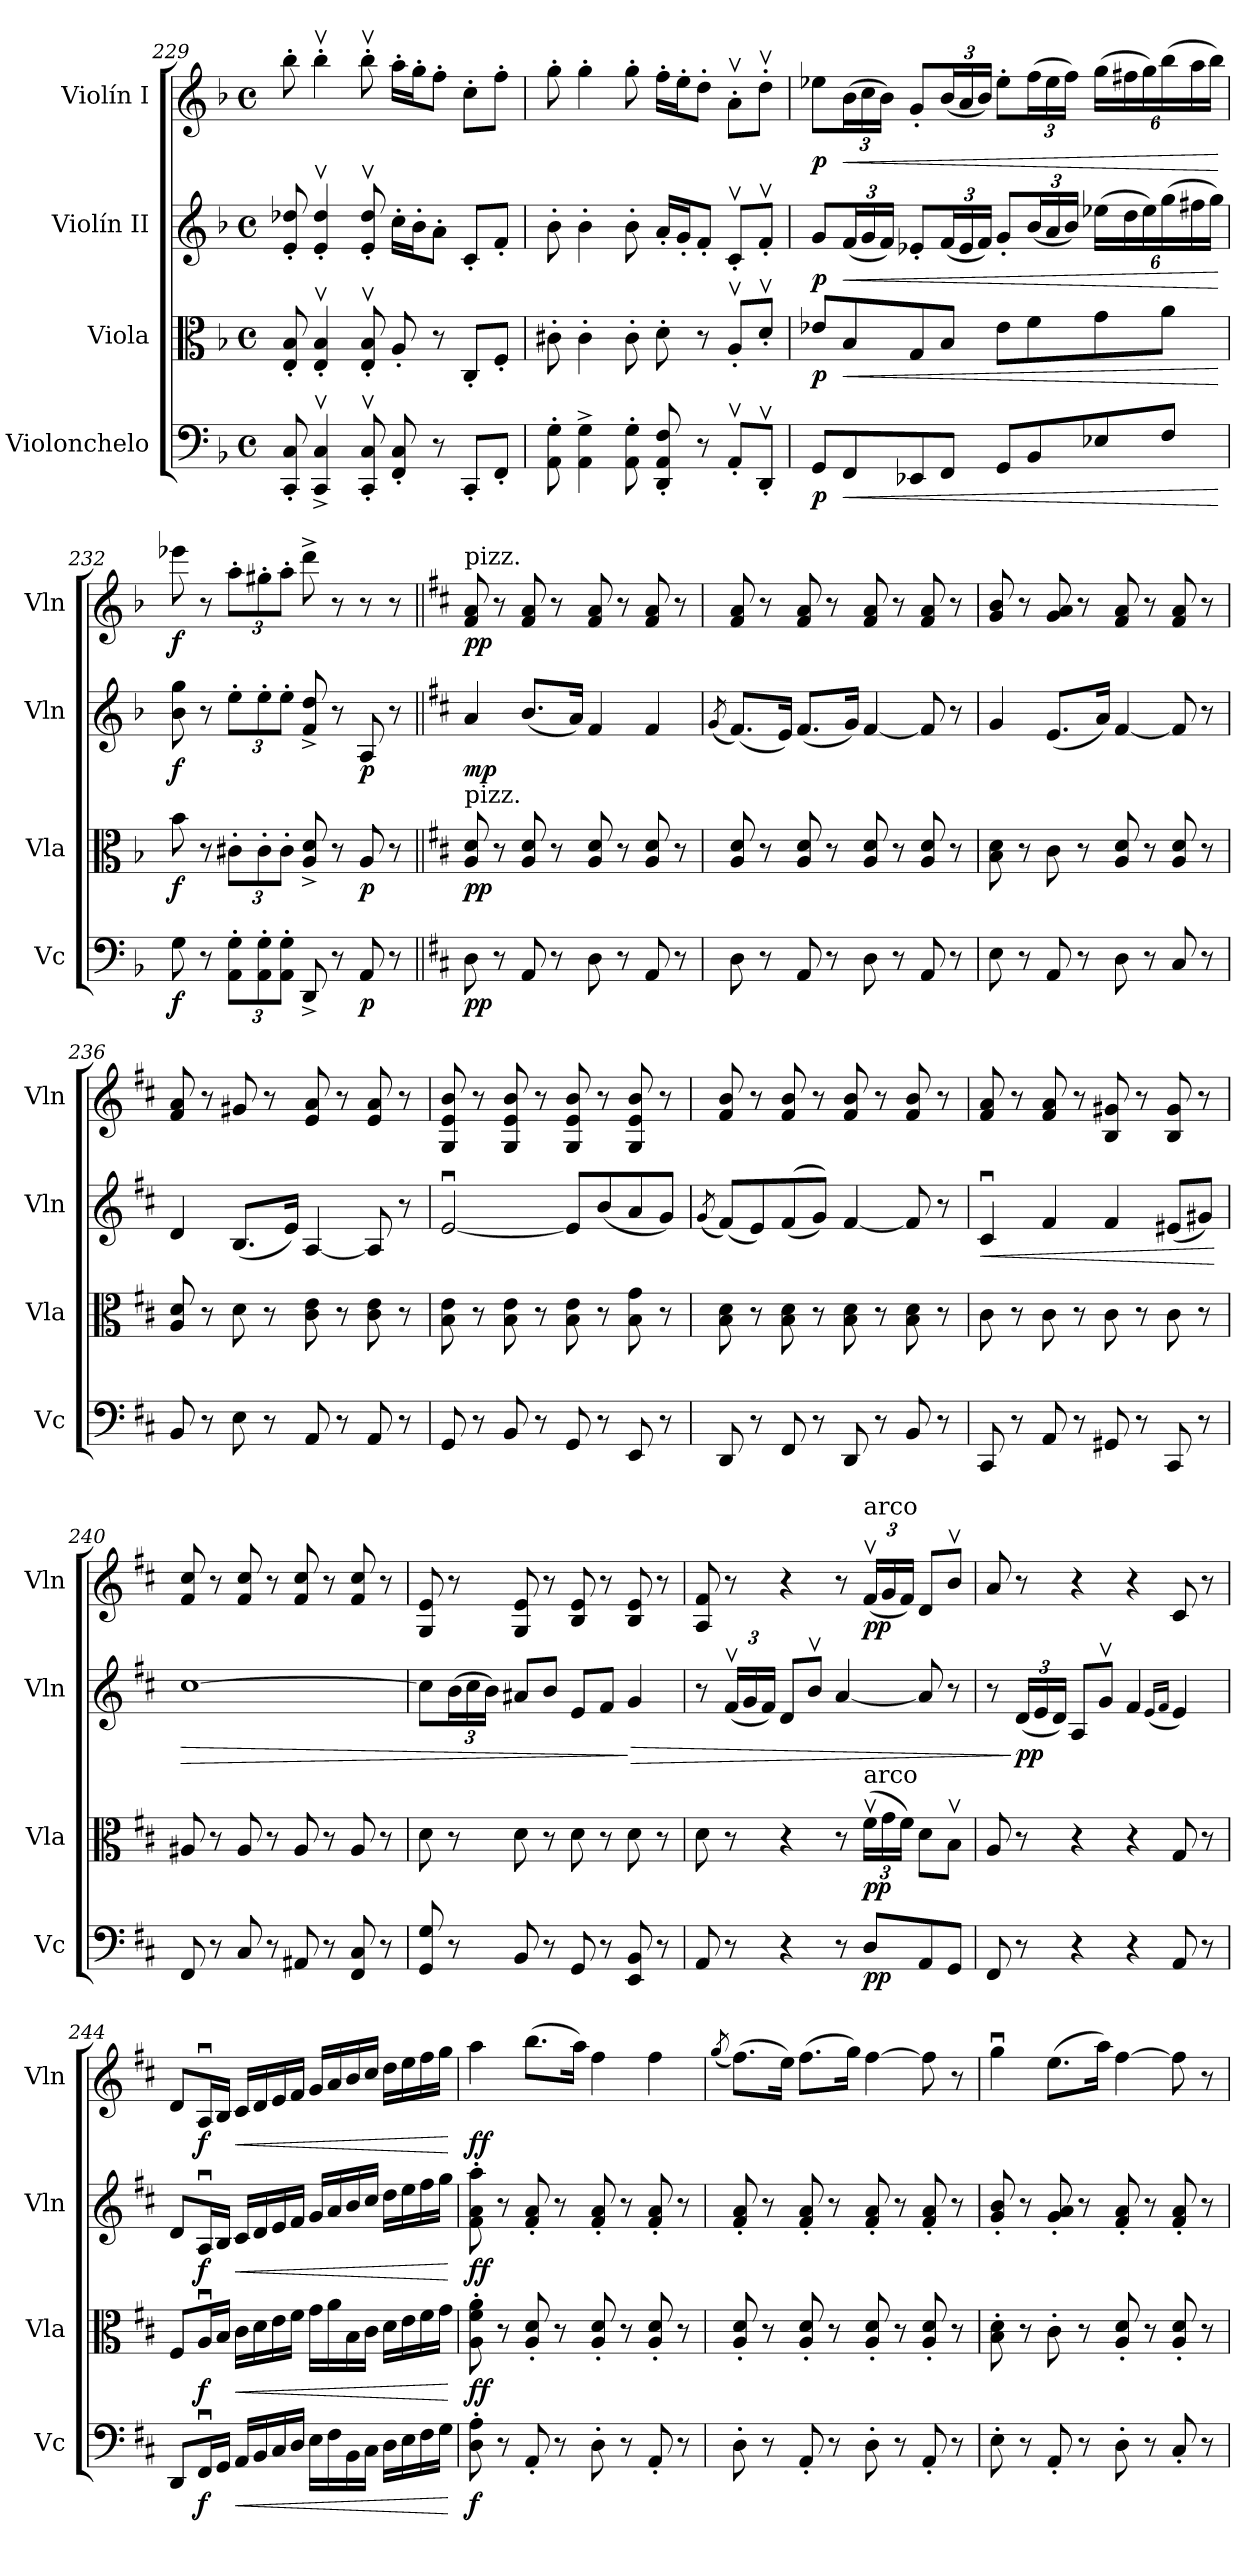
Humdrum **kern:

**kern	**dynam	**kern	**dynam	**kern	**dynam	**kern	**dynam
*part4	*part4	*part3	*part3	*part2	*part2	*part1	*part1
*staff4	*staff4	*staff3	*staff3	*staff2	*staff2	*staff1	*staff1
*I"Violonchelo	*	*I"Viola	*	*I"Violín II	*	*I"Violín I	*
*I'Vc	*	*I'Vla	*	*I'Vln	*	*I'Vln	*
*clefF4	*	*clefC3	*	*clefG2	*	*clefG2	*
*k[b-]	*	*k[b-]	*	*k[b-]	*	*k[b-]	*
*M4/4	*	*M4/4	*	*M4/4	*	*M4/4	*
*met(c)	*	*met(c)	*	*met(c)	*	*met(c)	*
=229	=229	=229	=229	=229	=229	=229	=229
8CC/' 8C/'	.	8E/' 8B-/'	.	8e/' 8dd-X/'	.	8bb-'\	.
4CC/v^ 4C/v^	.	4E/v' 4B-/v'	.	4e/v' 4dd-/v'	.	4bb-v'\	.
8CC/v' 8C/v'	.	8E/v' 8B-/v'	.	8e/v' 8dd-/v'	.	8bb-v'\	.
8FF/' 8C/'	.	8A'/	.	16cc'\LL	.	16aa'\LL	.
.	.	.	.	16b-'\J	.	16gg'\J	.
8r	.	8r	.	8a'\J	.	8ff'\J	.
8CC'/L	.	8C'/L	.	8c'/L	.	8cc'\L	.
8FF'/J	.	8F'/J	.	8f'/J	.	8ff'\J	.
!!LO:PB:g=z
=230	=230	=230	=230	=230	=230	=230	=230
8AA\' 8G\'	.	8c#X'\	.	8b-'\	.	8gg'\	.
4AA\^ 4G\^	.	4c#'\	.	4b-'\	.	4gg'\	.
8AA\' 8G\'	.	8c#'\	.	8b-'\	.	8gg'\	.
8DD/' 8AA/' 8F/'	.	8d'\	.	16a'/LL	.	16ff'\LL	.
.	.	.	.	16g'/J	.	16ee'\J	.
8r	.	8r	.	8f'/J	.	8dd'\J	.
8AAv'/L	.	8Av'/L	.	8cv'/L	.	8av'\L	.
8DDv'/J	.	8dv'/J	.	8fv'/J	.	8ddv'\J	.
=231	=231	=231	=231	=231	=231	=231	=231
!	!LO:DY:b	!	!LO:DY:b	!	!LO:DY:b	!	!LO:DY:b
8GG/L	p	8e-X/L	p	8g/L	p	8ee-X\L	p
!	!LO:HP:b	!	!LO:HP:b	!	!	!	!
*	*	*	*	*Xbrackettup	*	*	*
!	!	!	!	!	!LO:HP:b	!	!
*	*	*	*	*	*	*Xbrackettup	*
!	!	!	!	!	!	!	!LO:HP:b
8FF/	<	8B-/	<	(24f/L	<	(24b-\L	<
.	.	.	.	24g/	.	24cc\	.
.	.	.	.	24f/JJ)	.	24b-\JJ)	.
8EE-X/	.	8G/	.	8e-X'/L	.	8g'/L	.
8FF/J	.	8B-/J	.	(24f/L	.	(24b-/L	.
.	.	.	.	24e-/	.	24a/	.
.	.	.	.	24f/JJ)	.	24b-/JJ)	.
8GG/L	.	8e-\L	.	8g'/L	.	8ee-'\L	.
8BB-/	.	8f\	.	(24b-/L	.	(24ff\L	.
.	.	.	.	24a/	.	24ee-\	.
.	.	.	.	24b-/JJ)	.	24ff\JJ)	.
8E-X/	.	8g\	.	(24ee-X\LL	.	(24gg\LL	.
.	.	.	.	24dd\	.	24ff#X\	.
.	.	.	.	24ee-\)	.	24gg\)	.
8F/J	.	8a\J	.	(24gg\	.	(24bb-\	.
.	.	.	.	24ff#X\	.	24aa\	.
.	.	.	.	24gg\JJ)	.	24bb-\JJ)	.
.	[	.	[	.	[	.	[
=232	=232	=232	=232	=232	=232	=232	=232
!	!LO:DY:b	!	!LO:DY:b	!	!LO:DY:b	!	!LO:DY:b
8G\	f	8b-\	f	8b-\ 8gg\	f	8eee-X\	f
8r	.	8r	.	8r	.	8r	.
*Xbrackettup	*	*Xbrackettup	*	*	*	*	*
12AA\' 12G\'L	.	12c#X'\L	.	12ee'\L	.	12aa'\L	.
12AA\' 12G\'	.	12c#'\	.	12ee'\	.	12gg#X'\	.
12AA\' 12G\'J	.	12c#'\J	.	12ee'\J	.	12aa'\J	.
8DD^/	.	8A/^ 8d/^	.	8f/^ 8dd/^	.	8ddd^\	.
8r	.	8r	.	8r	.	8r	.
!	!LO:DY:b	!	!LO:DY:b	!	!LO:DY:b	!	!
8AA/	p	8A/	p	8A/	p	8r	.
8r	.	8r	.	8r	.	8r	.
!!LO:LB:g=z
=233||	=233||	=233||	=233||	=233||	=233||	=233||	=233||
*k[f#c#]	*	*k[f#c#]	*	*k[f#c#]	*	*k[f#c#]	*
!	!	!	!	!	!	!LO:TX:a:t=pizz.	!
!	!	!LO:TX:a:t=pizz.	!	!	!	!	!
!	!LO:DY:b	!	!LO:DY:b	!	!LO:DY:b	!	!LO:DY:b
8D\	pp	8A/ 8d/	pp	4a/	mp	8f#/ 8a/	pp
8r	.	8r	.	.	.	8r	.
8AA/	.	8A/ 8d/	.	(8.b/L	.	8f#/ 8a/	.
8r	.	8r	.	.	.	8r	.
.	.	.	.	16a/Jk)	.	.	.
8D\	.	8A/ 8d/	.	4f#/	.	8f#/ 8a/	.
8r	.	8r	.	.	.	8r	.
8AA/	.	8A/ 8d/	.	4f#/	.	8f#/ 8a/	.
8r	.	8r	.	.	.	8r	.
=234	=234	=234	=234	=234	=234	=234	=234
.	.	.	.	(8qg/	.	.	.
8D\	.	8A/ 8d/	.	(8.f#/L)	.	8f#/ 8a/	.
8r	.	8r	.	.	.	8r	.
.	.	.	.	16e/Jk)	.	.	.
8AA/	.	8A/ 8d/	.	(8.f#/L	.	8f#/ 8a/	.
8r	.	8r	.	.	.	8r	.
.	.	.	.	16g/Jk)	.	.	.
8D\	.	8A/ 8d/	.	[4f#/	.	8f#/ 8a/	.
8r	.	8r	.	.	.	8r	.
8AA/	.	8A/ 8d/	.	8f#/]	.	8f#/ 8a/	.
8r	.	8r	.	8r	.	8r	.
=235	=235	=235	=235	=235	=235	=235	=235
8E\	.	8B\ 8d\	.	4g/	.	8g/ 8b/	.
8r	.	8r	.	.	.	8r	.
8AA/	.	8c#\	.	(8.e/L	.	8g/ 8a/	.
8r	.	8r	.	.	.	8r	.
.	.	.	.	16a/Jk)	.	.	.
8D\	.	8A/ 8d/	.	[4f#/	.	8f#/ 8a/	.
8r	.	8r	.	.	.	8r	.
8C#/	.	8A/ 8d/	.	8f#/]	.	8f#/ 8a/	.
8r	.	8r	.	8r	.	8r	.
=236	=236	=236	=236	=236	=236	=236	=236
8BB/	.	8A/ 8d/	.	4d/	.	8f#/ 8a/	.
8r	.	8r	.	.	.	8r	.
8E\	.	8d\	.	(8.B/L	.	8g#X/	.
8r	.	8r	.	.	.	8r	.
.	.	.	.	16e/Jk)	.	.	.
8AA/	.	8c#\ 8e\	.	[4A/	.	8e/ 8a/	.
8r	.	8r	.	.	.	8r	.
8AA/	.	8c#\ 8e\	.	8A/]	.	8e/ 8a/	.
8r	.	8r	.	8r	.	8r	.
!!LO:LB:g=z
=237	=237	=237	=237	=237	=237	=237	=237
8GG/	.	8B\ 8e\	.	[2eu/	.	8G/ 8e/ 8b/	.
8r	.	8r	.	.	.	8r	.
8BB/	.	8B\ 8e\	.	.	.	8G/ 8e/ 8b/	.
8r	.	8r	.	.	.	8r	.
8GG/	.	8B\ 8e\	.	8e/L]	.	8G/ 8e/ 8b/	.
8r	.	8r	.	(8b/	.	8r	.
8EE/	.	8B\ 8g\	.	8a/	.	8G/ 8e/ 8b/	.
8r	.	8r	.	8g/J)	.	8r	.
=238	=238	=238	=238	=238	=238	=238	=238
.	.	.	.	(8qg/	.	.	.
8DD/	.	8B\ 8d\	.	(8f#/L)	.	8f#/ 8b/	.
8r	.	8r	.	8e/)	.	8r	.
8FF#/	.	8B\ 8d\	.	((8f#/	.	8f#/ 8b/	.
8r	.	8r	.	8g/J))	.	8r	.
8DD/	.	8B\ 8d\	.	[4f#/	.	8f#/ 8b/	.
8r	.	8r	.	.	.	8r	.
8BB/	.	8B\ 8d\	.	8f#/]	.	8f#/ 8b/	.
8r	.	8r	.	8r	.	8r	.
=239	=239	=239	=239	=239	=239	=239	=239
!	!	!	!	!	!LO:HP:b	!	!
8CC#/	.	8c#\	.	4c#u/	<	8f#/ 8a/	.
8r	.	8r	.	.	.	8r	.
8AA/	.	8c#\	.	4f#/	.	8f#/ 8a/	.
8r	.	8r	.	.	.	8r	.
8GG#X/	.	8c#\	.	4f#/	.	8B/ 8g#X/	.
8r	.	8r	.	.	.	8r	.
8CC#/	.	8c#\	.	(8e#X/L	.	8B/ 8g#/	.
8r	.	8r	.	8g#X/J)	.	8r	.
.	.	.	.	.	[	.	.
=240	=240	=240	=240	=240	=240	=240	=240
!	!	!	!	!	!LO:HP:b	!	!
8FF#/	.	8A#X/	.	[1cc#	>	8f#/ 8cc#/	.
8r	.	8r	.	.	.	8r	.
8C#/	.	8A#/	.	.	.	8f#/ 8cc#/	.
8r	.	8r	.	.	.	8r	.
8AA#X/	.	8A#/	.	.	.	8f#/ 8cc#/	.
8r	.	8r	.	.	.	8r	.
8FF#/ 8C#/	.	8A#/	.	.	.	8f#/ 8cc#/	.
8r	.	8r	.	.	.	8r	.
!!LO:PB:g=z
=241	=241	=241	=241	=241	=241	=241	=241
8GG/ 8G/	.	8d\	.	8cc#\L]	.	8G/ 8e/	.
8r	.	8r	.	(24b\L	.	8r	.
.	.	.	.	24cc#\	.	.	.
.	.	.	.	24b\JJ)	.	.	.
8BB/	.	8d\	.	8a#X/L	.	8G/ 8e/	.
8r	.	8r	.	8b/J	.	8r	.
8GG/	.	8d\	.	8e/L	.	8B/ 8e/	.
8r	.	8r	.	8f#/J	.	8r	.
!	!	!	!	!	!LO:HP:n=1:b	!	!
8EE/ 8BB/	.	8d\	.	4g/	] >	8B/ 8e/	.
8r	.	8r	.	.	.	8r	.
=242	=242	=242	=242	=242	=242	=242	=242
8AA/	.	8d\	.	8r	.	8A/ 8f#/	.
8r	.	8r	.	(24f#v/LL	.	8r	.
.	.	.	.	24g/	.	.	.
.	.	.	.	24f#/JJ)	.	.	.
4r	.	4r	.	8d/L	.	4r	.
.	.	.	.	8bv/J	.	.	.
8r	.	8r	.	[4a/	.	8r	.
!	!	!	!	!	!	!LO:TX:a:t=arco	!
!	!	!LO:TX:a:t=arco	!	!	!	!	!
!	!LO:DY:b	!	!LO:DY:b	!	!	!	!LO:DY:b
8D/L	pp	(24f#v\LL	pp	.	.	(24f#v/LL	pp
.	.	24g\	.	.	.	24g/	.
.	.	24f#\JJ)	.	.	.	24f#/JJ)	.
8AA/	.	8d\L	.	8a/]	.	8d/L	.
8GG/J	.	8Bv\J	.	8r	.	8bv/J	.
=243	=243	=243	=243	=243	=243	=243	=243
8FF#/	.	8A/	.	8r	.	8a/	.
!	!	!	!	!	!LO:DY:n=1:b	!	!
8r	.	8r	.	(24d/LL	] pp	8r	.
.	.	.	.	24e/	.	.	.
.	.	.	.	24d/JJ)	.	.	.
4r	.	4r	.	8A/L	.	4r	.
.	.	.	.	8gv/J	.	.	.
4r	.	4r	.	4f#/	.	4r	.
.	.	.	.	(16qe/LL	.	.	.
.	.	.	.	16qf#/JJ	.	.	.
8AA/	.	8G/	.	4e/)	.	8c#/	.
8r	.	8r	.	.	.	8r	.
!!LO:LB:g=z
=244	=244	=244	=244	=244	=244	=244	=244
8DD/L	.	8F#/L	.	8d/L	.	8d/L	.
!	!LO:DY:b	!	!LO:DY:b	!	!LO:DY:b	!	!LO:DY:b
16FF#u/L	f	16Au/L	f	16Au/L	f	16Au/L	f
16GG/JJ	.	16B/JJ	.	16B/JJ	.	16B/JJ	.
!	!LO:HP:b	!	!LO:HP:b	!	!LO:HP:b	!	!LO:HP:b
16AA/LL	<	16c#\LL	<	16c#/LL	<	16c#/LL	<
16BB/	.	16d\	.	16d/	.	16d/	.
16C#/	.	16e\	.	16e/	.	16e/	.
16D/JJ	.	16f#\JJ	.	16f#/JJ	.	16f#/JJ	.
16E\LL	.	16g\LL	.	16g/LL	.	16g/LL	.
16F#\	.	16a\	.	16a/	.	16a/	.
16BB\	.	16B\	.	16b/	.	16b/	.
16C#\JJ	.	16c#\JJ	.	16cc#/JJ	.	16cc#/JJ	.
16D\LL	.	16d\LL	.	16dd\LL	.	16dd\LL	.
16E\	.	16e\	.	16ee\	.	16ee\	.
16F#\	.	16f#\	.	16ff#\	.	16ff#\	.
16G\JJ	.	16g\JJ	.	16gg\JJ	.	16gg\JJ	.
.	[	.	[	.	[	.	[
=245	=245	=245	=245	=245	=245	=245	=245
!	!LO:DY:b	!	!LO:DY:b	!	!LO:DY:b	!	!LO:DY:b
8D\' 8A\'	f	8A\' 8f#\' 8a\'	ff	8f#\' 8a\' 8aa\'	ff	4aa\	ff
8r	.	8r	.	8r	.	.	.
8AA'/	.	8A/' 8d/'	.	8f#/' 8a/'	.	(8.bb\L	.
8r	.	8r	.	8r	.	.	.
.	.	.	.	.	.	16aa\Jk)	.
8D'\	.	8A/' 8d/'	.	8f#/' 8a/'	.	4ff#\	.
8r	.	8r	.	8r	.	.	.
8AA'/	.	8A/' 8d/'	.	8f#/' 8a/'	.	4ff#\	.
8r	.	8r	.	8r	.	.	.
=246	=246	=246	=246	=246	=246	=246	=246
.	.	.	.	.	.	(8qgg/	.
8D'\	.	8A/' 8d/'	.	8f#/' 8a/'	.	(8.ff#\L)	.
8r	.	8r	.	8r	.	.	.
.	.	.	.	.	.	16ee\Jk)	.
8AA'/	.	8A/' 8d/'	.	8f#/' 8a/'	.	(8.ff#\L	.
8r	.	8r	.	8r	.	.	.
.	.	.	.	.	.	16gg\Jk)	.
8D'\	.	8A/' 8d/'	.	8f#/' 8a/'	.	[4ff#\	.
8r	.	8r	.	8r	.	.	.
8AA'/	.	8A/' 8d/'	.	8f#/' 8a/'	.	8ff#\]	.
8r	.	8r	.	8r	.	8r	.
!!LO:LB:g=z
=247	=247	=247	=247	=247	=247	=247	=247
8E'\	.	8B\' 8d\'	.	8g/' 8b/'	.	4ggu\	.
8r	.	8r	.	8r	.	.	.
8AA'/	.	8c#'\	.	8g/' 8a/'	.	(8.ee\L	.
8r	.	8r	.	8r	.	.	.
.	.	.	.	.	.	16aa\Jk)	.
8D'\	.	8A/' 8d/'	.	8f#/' 8a/'	.	[4ff#\	.
8r	.	8r	.	8r	.	.	.
8C#'/	.	8A/' 8d/'	.	8f#/' 8a/'	.	8ff#\]	.
8r	.	8r	.	8r	.	8r	.
=	=	=	=	=	=	=	=
*-	*-	*-	*-	*-	*-	*-	*-
